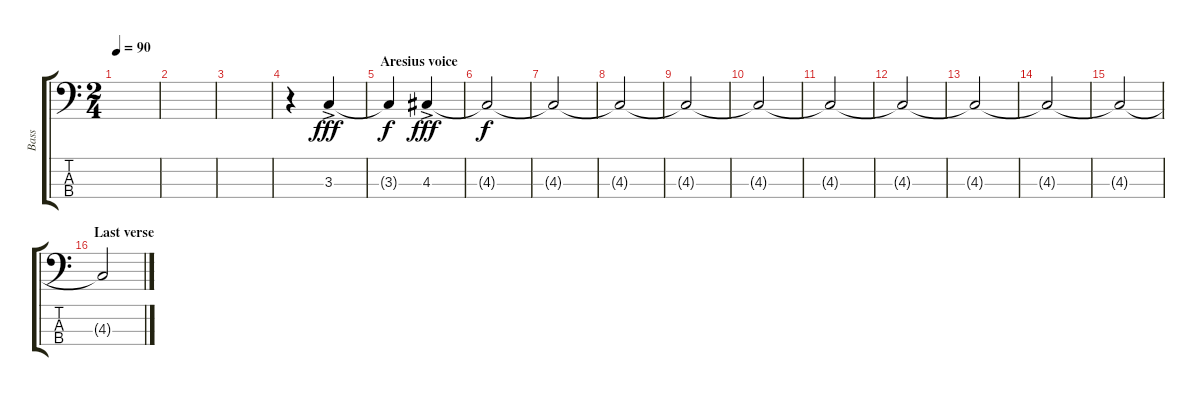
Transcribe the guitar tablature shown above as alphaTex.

\track ("Bass" "Bass") {instrument electricbasspick}
\staff {score tabs}
\tuning (G2 D2 A1 E1) {hide}
\ts (2 4)
\tempo 90
\clef f4
\ks c
|
|
|
r.4 3.3{ac}.4{dy fff} |
\section ("" "Aresius voice")
3.3{t}.4{dy f} 4.3{ac}.4{dy fff} |
4.3{t}.2{dy f} |
4.3{t}.2 |
4.3{t}.2 |
4.3{t}.2 |
4.3{t}.2 |
4.3{t}.2 |
4.3{t}.2 |
4.3{t}.2 |
4.3{t}.2 |
4.3{t}.2 |
\section ("" "Last verse")
4.3{t}.2
